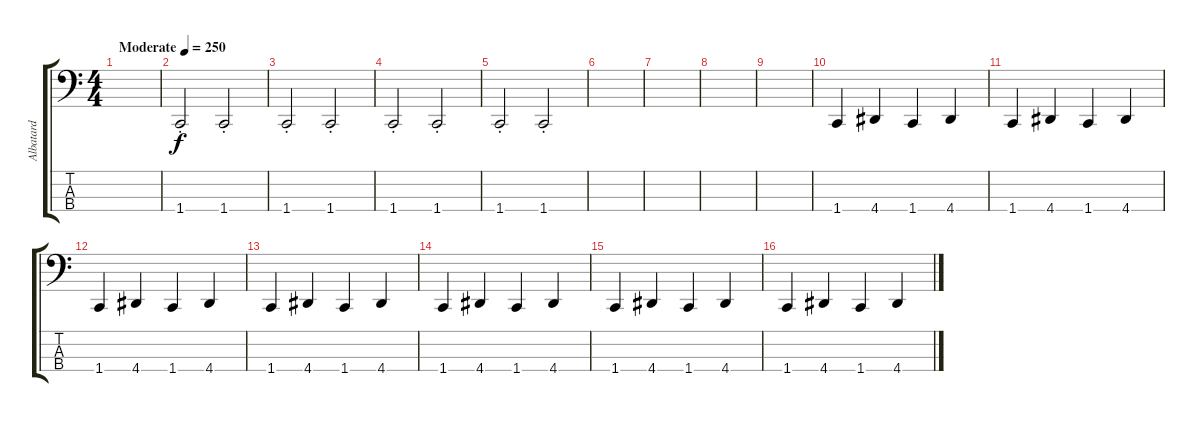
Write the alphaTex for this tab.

\track ("Albatard" "Albatard") {instrument electricbassfinger}
\staff {score tabs}
\tuning (D2 A1 E1 B0) {hide}
\ts (4 4)
\tempo (250 "Moderate")
\clef f4
\ks c
|
1.4{st}.2 1.4{st}.2 |
1.4{st}.2 1.4{st}.2 |
1.4{st}.2 1.4{st}.2 |
1.4{st}.2 1.4{st}.2 |
|
|
|
|
1.4.4 4.4.4 1.4.4 4.4.4 |
1.4.4 4.4.4 1.4.4 4.4.4 |
1.4.4 4.4.4 1.4.4 4.4.4 |
1.4.4 4.4.4 1.4.4 4.4.4 |
1.4.4 4.4.4 1.4.4 4.4.4 |
1.4.4 4.4.4 1.4.4 4.4.4 |
1.4.4 4.4.4 1.4.4 4.4.4
